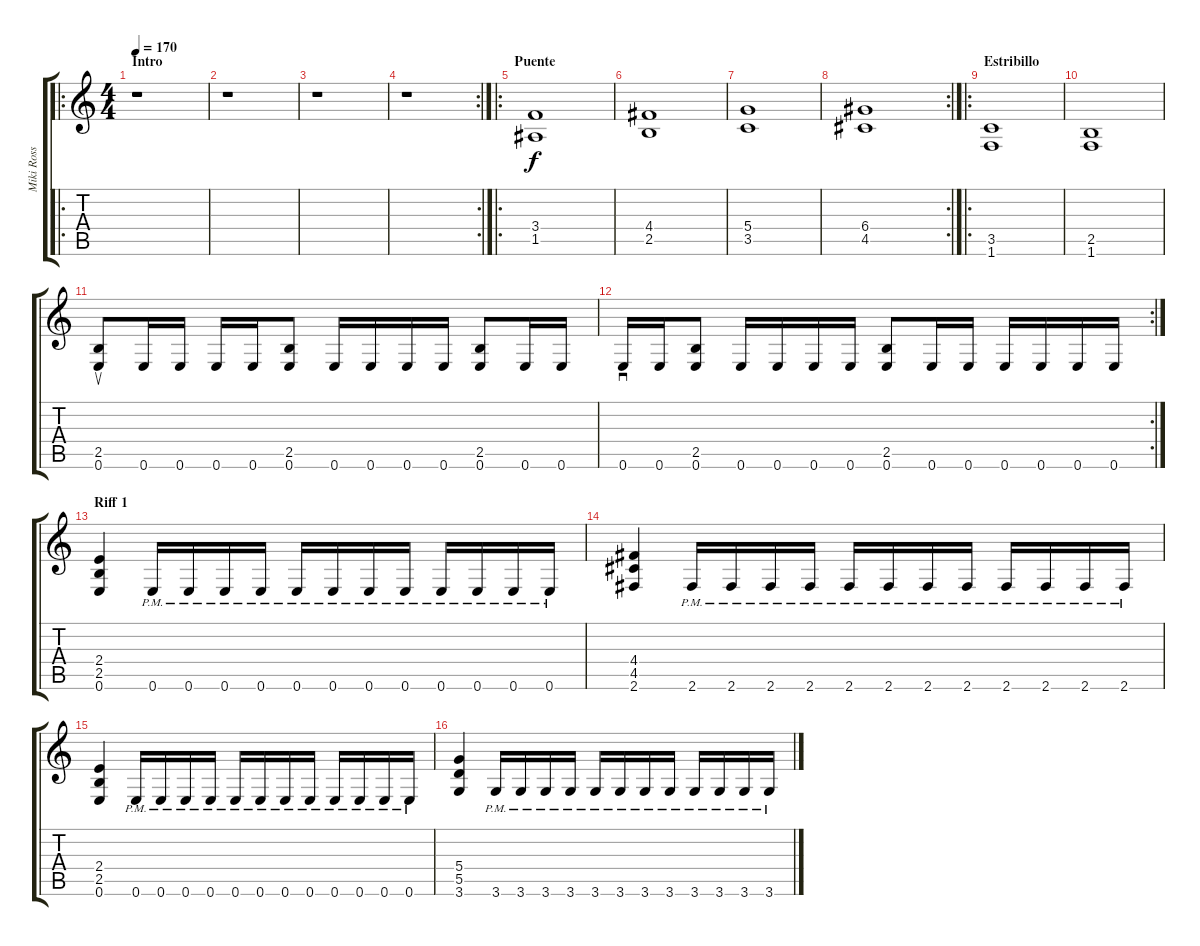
\track ("Miki Ross (Guitarra) 16 años" "Miki Ross ") {instrument overdrivenguitar}
\staff {score tabs}
\tuning (E4 B3 G3 D3 A2 E2) {hide}
\ro
\ts (4 4)
\section ("" "Intro")
\tempo 170
\clef g2
\ks c
r.1{dy f instrument overdrivenguitar} |
r.1 |
r.1 |
\rc 2
r.1 |
\ro
\section ("" "Puente")
(3.4 1.5).1 |
(4.4 2.5).1 |
(5.4 3.5).1 |
\rc 2
(6.4 4.5).1 |
\ro
\section ("" "Estribillo")
(3.5 1.6).1 |
(2.5 1.6).1 |
(2.5 0.6).8{su} 0.6.16 0.6.16 0.6.16 0.6.16 (2.5 0.6).8 0.6.16 0.6.16 0.6.16 0.6.16 (2.5 0.6).8 0.6.16 0.6.16 |
\rc 2
0.6.16{sd} 0.6.16 (2.5 0.6).8 0.6.16 0.6.16 0.6.16 0.6.16 (2.5 0.6).8 0.6.16 0.6.16 0.6.16 0.6.16 0.6.16 0.6.16 |
\section ("" "Riff 1")
(2.4 2.5 0.6).4 0.6{pm}.16 0.6{pm}.16 0.6{pm}.16 0.6{pm}.16 0.6{pm}.16 0.6{pm}.16 0.6{pm}.16 0.6{pm}.16 0.6{pm}.16 0.6{pm}.16 0.6{pm}.16 0.6{pm}.16 |
(4.4 4.5 2.6).4 2.6{pm}.16 2.6{pm}.16 2.6{pm}.16 2.6{pm}.16 2.6{pm}.16 2.6{pm}.16 2.6{pm}.16 2.6{pm}.16 2.6{pm}.16 2.6{pm}.16 2.6{pm}.16 2.6{pm}.16 |
(2.4 2.5 0.6).4 0.6{pm}.16 0.6{pm}.16 0.6{pm}.16 0.6{pm}.16 0.6{pm}.16 0.6{pm}.16 0.6{pm}.16 0.6{pm}.16 0.6{pm}.16 0.6{pm}.16 0.6{pm}.16 0.6{pm}.16 |
(5.4 5.5 3.6).4 3.6{pm}.16 3.6{pm}.16 3.6{pm}.16 3.6{pm}.16 3.6{pm}.16 3.6{pm}.16 3.6{pm}.16 3.6{pm}.16 3.6{pm}.16 3.6{pm}.16 3.6{pm}.16 3.6{pm}.16
